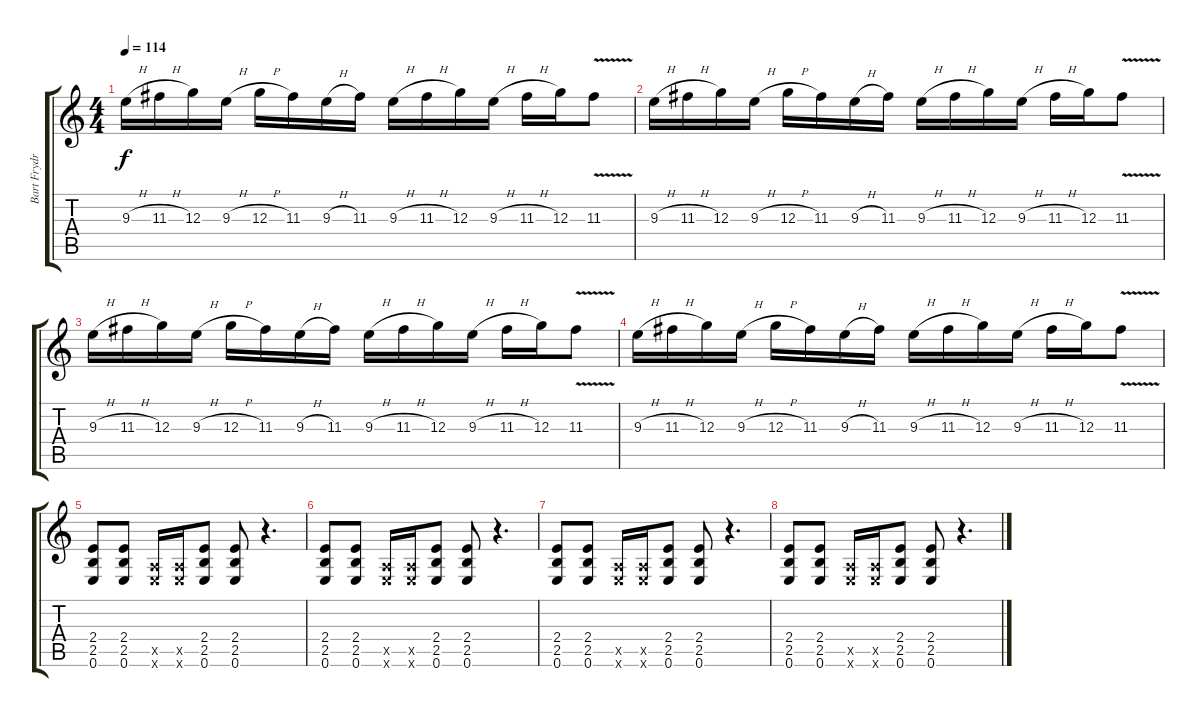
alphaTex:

\track ("Bart Frydrychowicz" "Bart Frydr") {instrument distortionguitar}
\staff {score tabs}
\tuning (E4 B3 G3 D3 A2 E2) {hide}
\ts (4 4)
\tempo 114
\clef g2
\ks c
9.3{h}.16{dy f} 11.3{h}.16 12.3.16 9.3{h}.16 12.3{h}.16 11.3.16 9.3{h}.16 11.3.16 9.3{h}.16 11.3{h}.16 12.3.16 9.3{h}.16 11.3{h}.16 12.3.16 11.3{v}.8 |
9.3{h}.16 11.3{h}.16 12.3.16 9.3{h}.16 12.3{h}.16 11.3.16 9.3{h}.16 11.3.16 9.3{h}.16 11.3{h}.16 12.3.16 9.3{h}.16 11.3{h}.16 12.3.16 11.3{v}.8 |
9.3{h}.16 11.3{h}.16 12.3.16 9.3{h}.16 12.3{h}.16 11.3.16 9.3{h}.16 11.3.16 9.3{h}.16 11.3{h}.16 12.3.16 9.3{h}.16 11.3{h}.16 12.3.16 11.3{v}.8 |
9.3{h}.16 11.3{h}.16 12.3.16 9.3{h}.16 12.3{h}.16 11.3.16 9.3{h}.16 11.3.16 9.3{h}.16 11.3{h}.16 12.3.16 9.3{h}.16 11.3{h}.16 12.3.16 11.3{v}.8 |
(2.4 2.5 0.6).8 (2.4 2.5 0.6).8 (0.5{x} 0.6{x}).16 (0.5{x} 0.6{x}).16 (2.4 2.5 0.6).8 (2.4 2.5 0.6).8 r.4{d} |
(2.4 2.5 0.6).8 (2.4 2.5 0.6).8 (0.5{x} 0.6{x}).16 (0.5{x} 0.6{x}).16 (2.4 2.5 0.6).8 (2.4 2.5 0.6).8 r.4{d} |
(2.4 2.5 0.6).8 (2.4 2.5 0.6).8 (0.5{x} 0.6{x}).16 (0.5{x} 0.6{x}).16 (2.4 2.5 0.6).8 (2.4 2.5 0.6).8 r.4{d} |
(2.4 2.5 0.6).8 (2.4 2.5 0.6).8 (0.5{x} 0.6{x}).16 (0.5{x} 0.6{x}).16 (2.4 2.5 0.6).8 (2.4 2.5 0.6).8 r.4{d}
